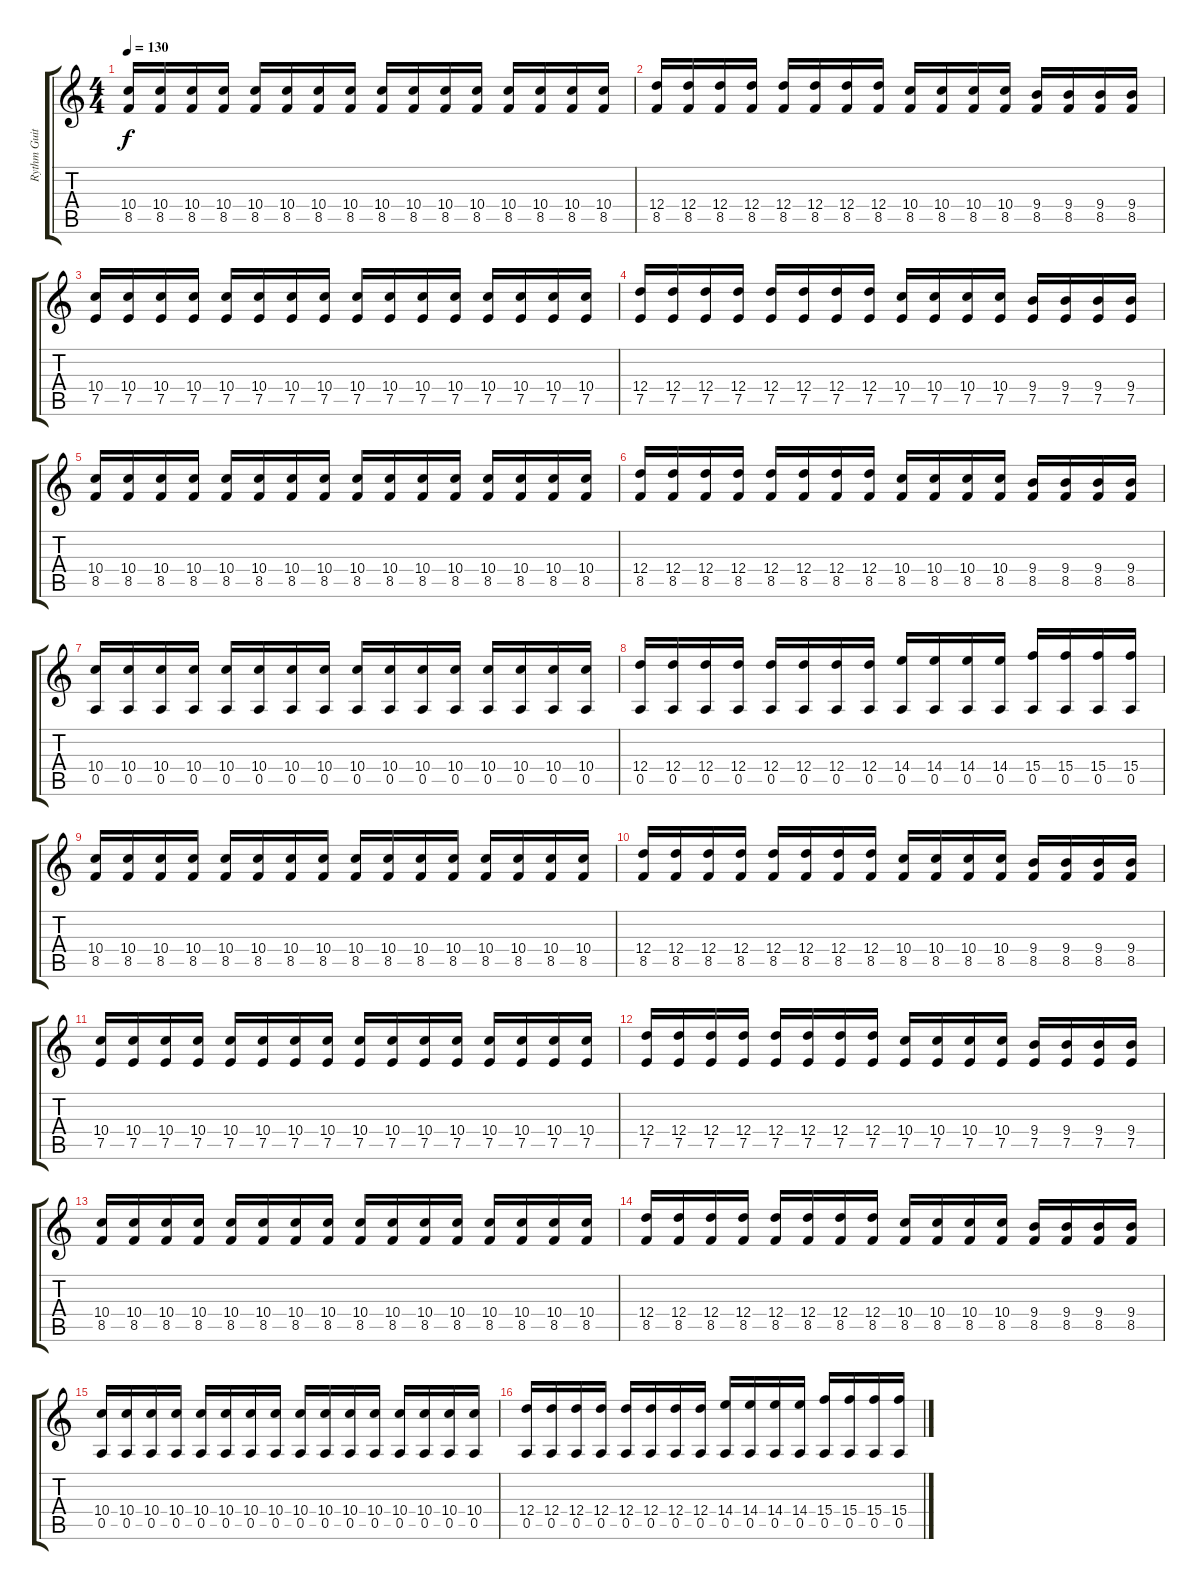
\track ("Rythm Guitar 2" "Rythm Guit") {instrument overdrivenguitar}
\staff {score tabs}
\tuning (E4 B3 G3 D3 A2 E2) {hide}
\ts (4 4)
\tempo 130
\clef g2
\ks c
(10.4 8.5).16{dy f} (10.4 8.5).16 (10.4 8.5).16 (10.4 8.5).16 (10.4 8.5).16 (10.4 8.5).16 (10.4 8.5).16 (10.4 8.5).16 (10.4 8.5).16 (10.4 8.5).16 (10.4 8.5).16 (10.4 8.5).16 (10.4 8.5).16 (10.4 8.5).16 (10.4 8.5).16 (10.4 8.5).16 |
(12.4 8.5).16 (12.4 8.5).16 (12.4 8.5).16 (12.4 8.5).16 (12.4 8.5).16 (12.4 8.5).16 (12.4 8.5).16 (12.4 8.5).16 (10.4 8.5).16 (10.4 8.5).16 (10.4 8.5).16 (10.4 8.5).16 (9.4 8.5).16 (9.4 8.5).16 (9.4 8.5).16 (9.4 8.5).16 |
(10.4 7.5).16 (10.4 7.5).16 (10.4 7.5).16 (10.4 7.5).16 (10.4 7.5).16 (10.4 7.5).16 (10.4 7.5).16 (10.4 7.5).16 (10.4 7.5).16 (10.4 7.5).16 (10.4 7.5).16 (10.4 7.5).16 (10.4 7.5).16 (10.4 7.5).16 (10.4 7.5).16 (10.4 7.5).16 |
(12.4 7.5).16 (12.4 7.5).16 (12.4 7.5).16 (12.4 7.5).16 (12.4 7.5).16 (12.4 7.5).16 (12.4 7.5).16 (12.4 7.5).16 (10.4 7.5).16 (10.4 7.5).16 (10.4 7.5).16 (10.4 7.5).16 (9.4 7.5).16 (9.4 7.5).16 (9.4 7.5).16 (9.4 7.5).16 |
(10.4 8.5).16 (10.4 8.5).16 (10.4 8.5).16 (10.4 8.5).16 (10.4 8.5).16 (10.4 8.5).16 (10.4 8.5).16 (10.4 8.5).16 (10.4 8.5).16 (10.4 8.5).16 (10.4 8.5).16 (10.4 8.5).16 (10.4 8.5).16 (10.4 8.5).16 (10.4 8.5).16 (10.4 8.5).16 |
(12.4 8.5).16 (12.4 8.5).16 (12.4 8.5).16 (12.4 8.5).16 (12.4 8.5).16 (12.4 8.5).16 (12.4 8.5).16 (12.4 8.5).16 (10.4 8.5).16 (10.4 8.5).16 (10.4 8.5).16 (10.4 8.5).16 (9.4 8.5).16 (9.4 8.5).16 (9.4 8.5).16 (9.4 8.5).16 |
(10.4 0.5).16 (10.4 0.5).16 (10.4 0.5).16 (10.4 0.5).16 (10.4 0.5).16 (10.4 0.5).16 (10.4 0.5).16 (10.4 0.5).16 (10.4 0.5).16 (10.4 0.5).16 (10.4 0.5).16 (10.4 0.5).16 (10.4 0.5).16 (10.4 0.5).16 (10.4 0.5).16 (10.4 0.5).16 |
(12.4 0.5).16 (12.4 0.5).16 (12.4 0.5).16 (12.4 0.5).16 (12.4 0.5).16 (12.4 0.5).16 (12.4 0.5).16 (12.4 0.5).16 (14.4 0.5).16 (14.4 0.5).16 (14.4 0.5).16 (14.4 0.5).16 (15.4 0.5).16 (15.4 0.5).16 (15.4 0.5).16 (15.4 0.5).16 |
(10.4 8.5).16 (10.4 8.5).16 (10.4 8.5).16 (10.4 8.5).16 (10.4 8.5).16 (10.4 8.5).16 (10.4 8.5).16 (10.4 8.5).16 (10.4 8.5).16 (10.4 8.5).16 (10.4 8.5).16 (10.4 8.5).16 (10.4 8.5).16 (10.4 8.5).16 (10.4 8.5).16 (10.4 8.5).16 |
(12.4 8.5).16 (12.4 8.5).16 (12.4 8.5).16 (12.4 8.5).16 (12.4 8.5).16 (12.4 8.5).16 (12.4 8.5).16 (12.4 8.5).16 (10.4 8.5).16 (10.4 8.5).16 (10.4 8.5).16 (10.4 8.5).16 (9.4 8.5).16 (9.4 8.5).16 (9.4 8.5).16 (9.4 8.5).16 |
(10.4 7.5).16 (10.4 7.5).16 (10.4 7.5).16 (10.4 7.5).16 (10.4 7.5).16 (10.4 7.5).16 (10.4 7.5).16 (10.4 7.5).16 (10.4 7.5).16 (10.4 7.5).16 (10.4 7.5).16 (10.4 7.5).16 (10.4 7.5).16 (10.4 7.5).16 (10.4 7.5).16 (10.4 7.5).16 |
(12.4 7.5).16 (12.4 7.5).16 (12.4 7.5).16 (12.4 7.5).16 (12.4 7.5).16 (12.4 7.5).16 (12.4 7.5).16 (12.4 7.5).16 (10.4 7.5).16 (10.4 7.5).16 (10.4 7.5).16 (10.4 7.5).16 (9.4 7.5).16 (9.4 7.5).16 (9.4 7.5).16 (9.4 7.5).16 |
(10.4 8.5).16 (10.4 8.5).16 (10.4 8.5).16 (10.4 8.5).16 (10.4 8.5).16 (10.4 8.5).16 (10.4 8.5).16 (10.4 8.5).16 (10.4 8.5).16 (10.4 8.5).16 (10.4 8.5).16 (10.4 8.5).16 (10.4 8.5).16 (10.4 8.5).16 (10.4 8.5).16 (10.4 8.5).16 |
(12.4 8.5).16 (12.4 8.5).16 (12.4 8.5).16 (12.4 8.5).16 (12.4 8.5).16 (12.4 8.5).16 (12.4 8.5).16 (12.4 8.5).16 (10.4 8.5).16 (10.4 8.5).16 (10.4 8.5).16 (10.4 8.5).16 (9.4 8.5).16 (9.4 8.5).16 (9.4 8.5).16 (9.4 8.5).16 |
(10.4 0.5).16 (10.4 0.5).16 (10.4 0.5).16 (10.4 0.5).16 (10.4 0.5).16 (10.4 0.5).16 (10.4 0.5).16 (10.4 0.5).16 (10.4 0.5).16 (10.4 0.5).16 (10.4 0.5).16 (10.4 0.5).16 (10.4 0.5).16 (10.4 0.5).16 (10.4 0.5).16 (10.4 0.5).16 |
(12.4 0.5).16 (12.4 0.5).16 (12.4 0.5).16 (12.4 0.5).16 (12.4 0.5).16 (12.4 0.5).16 (12.4 0.5).16 (12.4 0.5).16 (14.4 0.5).16 (14.4 0.5).16 (14.4 0.5).16 (14.4 0.5).16 (15.4 0.5).16 (15.4 0.5).16 (15.4 0.5).16 (15.4 0.5).16
